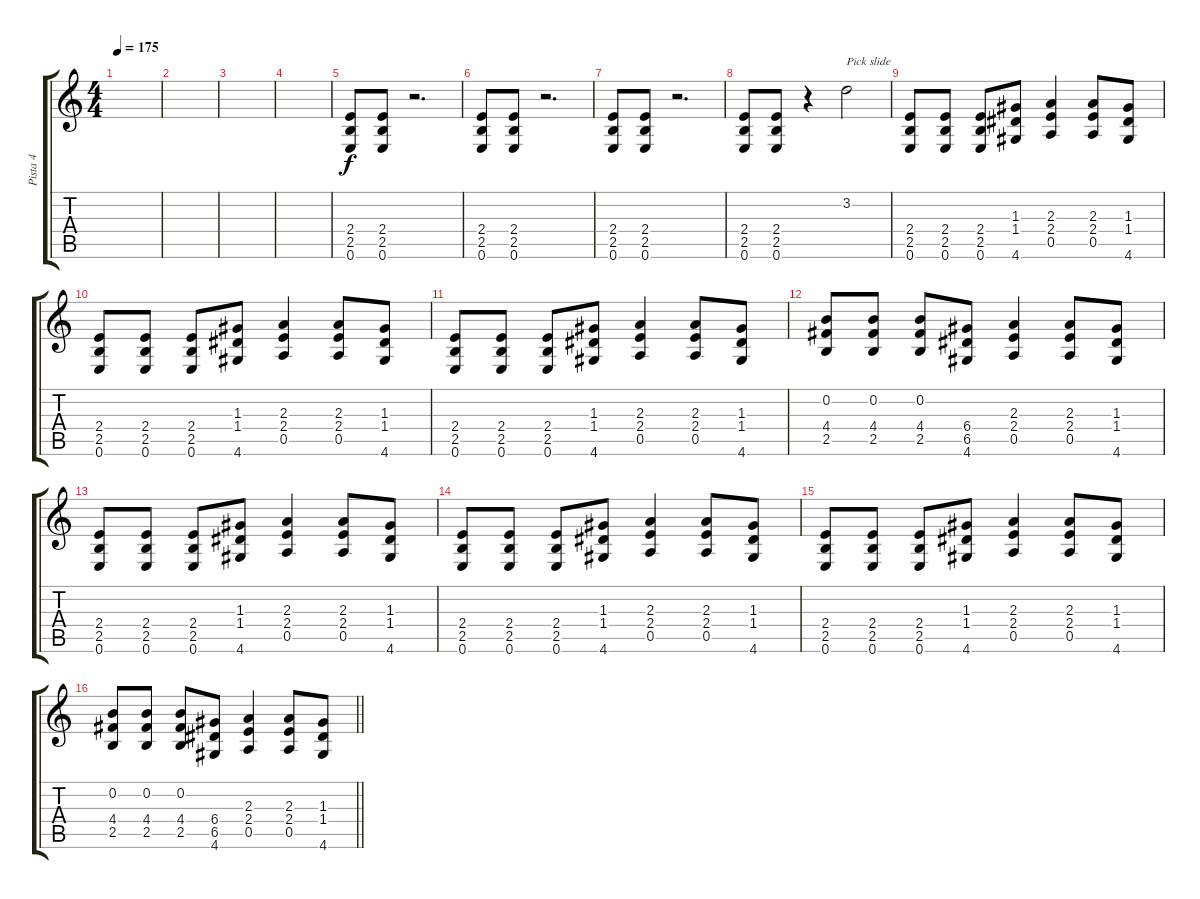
\track ("Pista 4" "Pista 4") {instrument overdrivenguitar}
\staff {score tabs}
\tuning (E4 B3 G3 D3 A2 E2) {hide}
\ts (4 4)
\tempo 175
\clef g2
\ks c
|
|
|
|
(2.4 2.5 0.6).8 (2.4 2.5 0.6).8 r.2{d} |
(2.4 2.5 0.6).8 (2.4 2.5 0.6).8 r.2{d} |
(2.4 2.5 0.6).8 (2.4 2.5 0.6).8 r.2{d} |
(2.4 2.5 0.6).8 (2.4 2.5 0.6).8 r.4 3.2.2{txt "Pick slide"} |
(2.4 2.5 0.6).8 (2.4 2.5 0.6).8 (2.4 2.5 0.6).8 (1.3 1.4 4.6).8 (2.3 2.4 0.5).4 (2.3 2.4 0.5).8 (1.3 1.4 4.6).8 |
(2.4 2.5 0.6).8 (2.4 2.5 0.6).8 (2.4 2.5 0.6).8 (1.3 1.4 4.6).8 (2.3 2.4 0.5).4 (2.3 2.4 0.5).8 (1.3 1.4 4.6).8 |
(2.4 2.5 0.6).8 (2.4 2.5 0.6).8 (2.4 2.5 0.6).8 (1.3 1.4 4.6).8 (2.3 2.4 0.5).4 (2.3 2.4 0.5).8 (1.3 1.4 4.6).8 |
(0.2 4.4 2.5).8 (0.2 4.4 2.5).8 (0.2 4.4 2.5).8 (6.4 6.5 4.6).8 (2.3 2.4 0.5).4 (2.3 2.4 0.5).8 (1.3 1.4 4.6).8 |
(2.4 2.5 0.6).8 (2.4 2.5 0.6).8 (2.4 2.5 0.6).8 (1.3 1.4 4.6).8 (2.3 2.4 0.5).4 (2.3 2.4 0.5).8 (1.3 1.4 4.6).8 |
(2.4 2.5 0.6).8 (2.4 2.5 0.6).8 (2.4 2.5 0.6).8 (1.3 1.4 4.6).8 (2.3 2.4 0.5).4 (2.3 2.4 0.5).8 (1.3 1.4 4.6).8 |
(2.4 2.5 0.6).8 (2.4 2.5 0.6).8 (2.4 2.5 0.6).8 (1.3 1.4 4.6).8 (2.3 2.4 0.5).4 (2.3 2.4 0.5).8 (1.3 1.4 4.6).8 |
\barLineRight lightlight
(0.2 4.4 2.5).8 (0.2 4.4 2.5).8 (0.2 4.4 2.5).8 (6.4 6.5 4.6).8 (2.3 2.4 0.5).4 (2.3 2.4 0.5).8 (1.3 1.4 4.6).8
